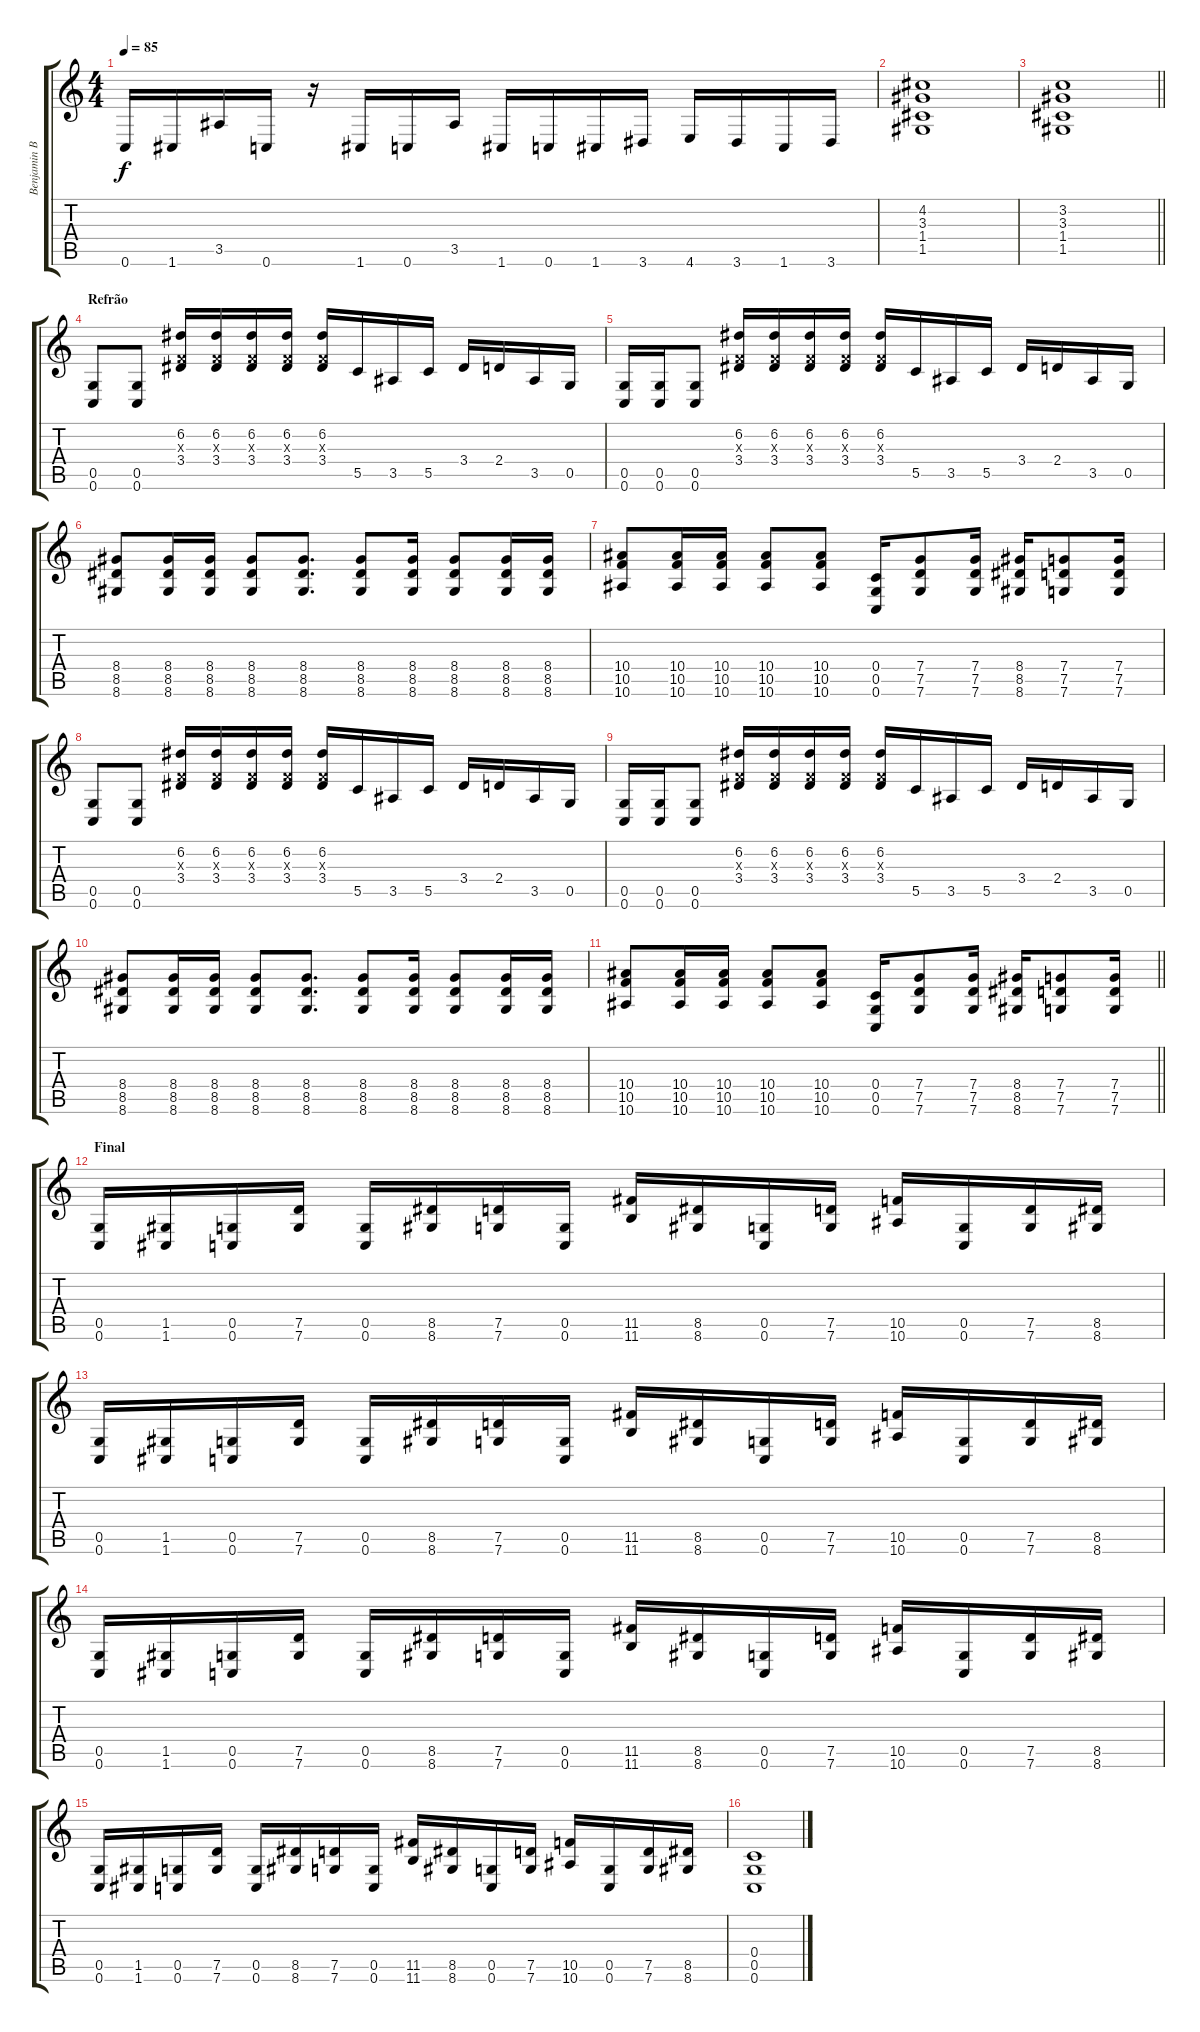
\track ("Benjamin Burnley" "Benjamin B") {instrument distortionguitar}
\staff {score tabs}
\tuning (D4 A3 F3 C3 G2 C2) {hide}
\ts (4 4)
\tempo 85
\clef g2
\ks c
0.6.16{dy f} 1.6.16 3.5.16 0.6.16 r.16 1.6.16 0.6.16 3.5.16 1.6.16 0.6.16 1.6.16 3.6.16 4.6.16 3.6.16 1.6.16 3.6.16 |
(4.2 3.3 1.4 1.5).1 |
\barLineRight lightlight
(3.2 3.3 1.4 1.5).1 |
\section ("" "Refrão")
(0.5 0.6).8 (0.5 0.6).8 (6.2 0.3{x} 3.4).16 (6.2 0.3{x} 3.4).16 (6.2 0.3{x} 3.4).16 (6.2 0.3{x} 3.4).16 (6.2 0.3{x} 3.4).16 5.5.16 3.5.16 5.5.16 3.4.16 2.4.16 3.5.16 0.5.16 |
(0.5 0.6).16 (0.5 0.6).16 (0.5 0.6).8 (6.2 0.3{x} 3.4).16 (6.2 0.3{x} 3.4).16 (6.2 0.3{x} 3.4).16 (6.2 0.3{x} 3.4).16 (6.2 0.3{x} 3.4).16 5.5.16 3.5.16 5.5.16 3.4.16 2.4.16 3.5.16 0.5.16 |
(8.4 8.5 8.6).8 (8.4 8.5 8.6).16 (8.4 8.5 8.6).16 (8.4 8.5 8.6).8 (8.4 8.5 8.6).8{d} (8.4 8.5 8.6).8 (8.4 8.5 8.6).16 (8.4 8.5 8.6).8 (8.4 8.5 8.6).16 (8.4 8.5 8.6).16 |
(10.4 10.5 10.6).8 (10.4 10.5 10.6).16 (10.4 10.5 10.6).16 (10.4 10.5 10.6).8 (10.4 10.5 10.6).8 (0.4 0.5 0.6).16 (7.4 7.5 7.6).8 (7.4 7.5 7.6).16 (8.4 8.5 8.6).16 (7.4 7.5 7.6).8 (7.4 7.5 7.6).16 |
(0.5 0.6).8 (0.5 0.6).8 (6.2 0.3{x} 3.4).16 (6.2 0.3{x} 3.4).16 (6.2 0.3{x} 3.4).16 (6.2 0.3{x} 3.4).16 (6.2 0.3{x} 3.4).16 5.5.16 3.5.16 5.5.16 3.4.16 2.4.16 3.5.16 0.5.16 |
(0.5 0.6).16 (0.5 0.6).16 (0.5 0.6).8 (6.2 0.3{x} 3.4).16 (6.2 0.3{x} 3.4).16 (6.2 0.3{x} 3.4).16 (6.2 0.3{x} 3.4).16 (6.2 0.3{x} 3.4).16 5.5.16 3.5.16 5.5.16 3.4.16 2.4.16 3.5.16 0.5.16 |
(8.4 8.5 8.6).8 (8.4 8.5 8.6).16 (8.4 8.5 8.6).16 (8.4 8.5 8.6).8 (8.4 8.5 8.6).8{d} (8.4 8.5 8.6).8 (8.4 8.5 8.6).16 (8.4 8.5 8.6).8 (8.4 8.5 8.6).16 (8.4 8.5 8.6).16 |
\barLineRight lightlight
(10.4 10.5 10.6).8 (10.4 10.5 10.6).16 (10.4 10.5 10.6).16 (10.4 10.5 10.6).8 (10.4 10.5 10.6).8 (0.4 0.5 0.6).16 (7.4 7.5 7.6).8 (7.4 7.5 7.6).16 (8.4 8.5 8.6).16 (7.4 7.5 7.6).8 (7.4 7.5 7.6).16 |
\section ("" "Final")
(0.5 0.6).16 (1.5 1.6).16 (0.5 0.6).16 (7.5 7.6).16 (0.5 0.6).16 (8.5 8.6).16 (7.5 7.6).16 (0.5 0.6).16 (11.5 11.6).16 (8.5 8.6).16 (0.5 0.6).16 (7.5 7.6).16 (10.5 10.6).16 (0.5 0.6).16 (7.5 7.6).16 (8.5 8.6).16 |
(0.5 0.6).16 (1.5 1.6).16 (0.5 0.6).16 (7.5 7.6).16 (0.5 0.6).16 (8.5 8.6).16 (7.5 7.6).16 (0.5 0.6).16 (11.5 11.6).16 (8.5 8.6).16 (0.5 0.6).16 (7.5 7.6).16 (10.5 10.6).16 (0.5 0.6).16 (7.5 7.6).16 (8.5 8.6).16 |
(0.5 0.6).16 (1.5 1.6).16 (0.5 0.6).16 (7.5 7.6).16 (0.5 0.6).16 (8.5 8.6).16 (7.5 7.6).16 (0.5 0.6).16 (11.5 11.6).16 (8.5 8.6).16 (0.5 0.6).16 (7.5 7.6).16 (10.5 10.6).16 (0.5 0.6).16 (7.5 7.6).16 (8.5 8.6).16 |
(0.5 0.6).16 (1.5 1.6).16 (0.5 0.6).16 (7.5 7.6).16 (0.5 0.6).16 (8.5 8.6).16 (7.5 7.6).16 (0.5 0.6).16 (11.5 11.6).16 (8.5 8.6).16 (0.5 0.6).16 (7.5 7.6).16 (10.5 10.6).16 (0.5 0.6).16 (7.5 7.6).16 (8.5 8.6).16 |
(0.4 0.5 0.6).1
